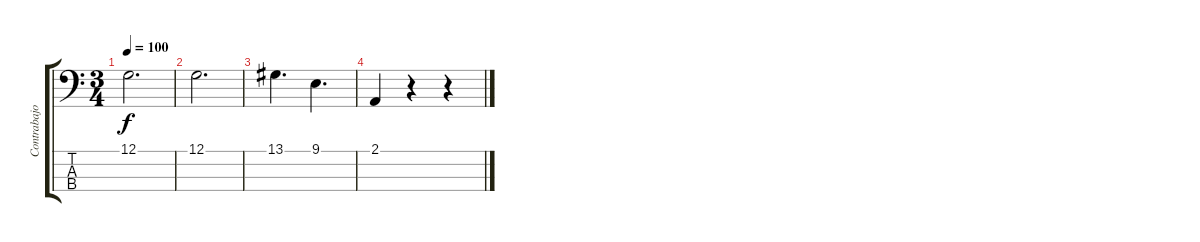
\track ("Contrabajo" "Contrabajo") {instrument contrabass}
\staff {score tabs}
\tuning (G1 D1 A0 E0) {hide}
\ts (3 4)
\tempo 100
\clef f4
\ks c
12.1.2{d dy f} |
12.1.2{d} |
13.1.4{d} 9.1.4{d} |
2.1.4 r.4 r.4
